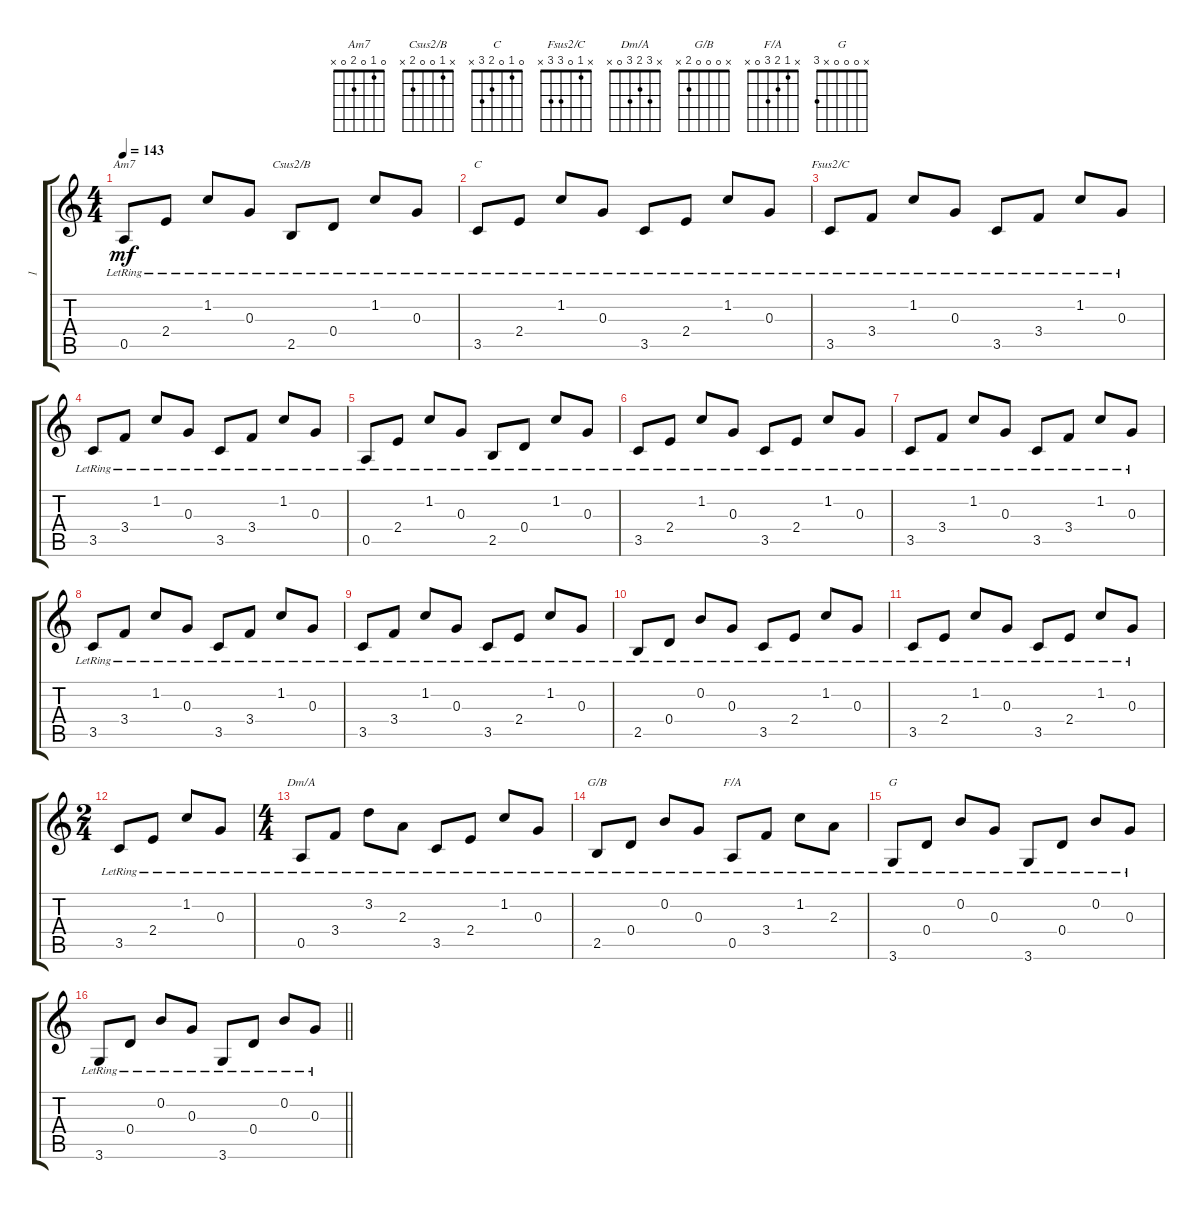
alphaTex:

\track ("1" "1") {instrument acousticguitarsteel}
\staff {score tabs}
\tuning (E4 B3 G3 D3 A2 E2) {hide}
\chord ("Am7" 0 1 0 2 0 x)
\chord ("Csus2/B" x 1 0 0 2 x)
\chord ("C" 0 1 0 2 3 x)
\chord ("Fsus2/C" x 1 0 3 3 x)
\chord ("Dm/A" x 3 2 3 0 x)
\chord ("G/B" x 0 0 0 2 x)
\chord ("F/A" x 1 2 3 0 x)
\chord ("G" x 0 0 0 x 3)
\ts (4 4)
\tempo 143
\clef g2
\ks c
0.5{lr}.8{ch "Am7" dy mf} 2.4{lr}.8 1.2{lr}.8 0.3{lr}.8 2.5{lr}.8{ch "Csus2/B"} 0.4{lr}.8 1.2{lr}.8 0.3{lr}.8 |
3.5{lr}.8{ch "C"} 2.4{lr}.8 1.2{lr}.8 0.3{lr}.8 3.5{lr}.8 2.4{lr}.8 1.2{lr}.8 0.3{lr}.8 |
3.5{lr}.8{ch "Fsus2/C"} 3.4{lr}.8 1.2{lr}.8 0.3{lr}.8 3.5{lr}.8 3.4{lr}.8 1.2{lr}.8 0.3{lr}.8 |
3.5{lr}.8 3.4{lr}.8 1.2{lr}.8 0.3{lr}.8 3.5{lr}.8 3.4{lr}.8 1.2{lr}.8 0.3{lr}.8 |
0.5{lr}.8 2.4{lr}.8 1.2{lr}.8 0.3{lr}.8 2.5{lr}.8 0.4{lr}.8 1.2{lr}.8 0.3{lr}.8 |
3.5{lr}.8 2.4{lr}.8 1.2{lr}.8 0.3{lr}.8 3.5{lr}.8 2.4{lr}.8 1.2{lr}.8 0.3{lr}.8 |
3.5{lr}.8 3.4{lr}.8 1.2{lr}.8 0.3{lr}.8 3.5{lr}.8 3.4{lr}.8 1.2{lr}.8 0.3{lr}.8 |
3.5{lr}.8 3.4{lr}.8 1.2{lr}.8 0.3{lr}.8 3.5{lr}.8 3.4{lr}.8 1.2{lr}.8 0.3{lr}.8 |
3.5{lr}.8 3.4{lr}.8 1.2{lr}.8 0.3{lr}.8 3.5{lr}.8 2.4{lr}.8 1.2{lr}.8 0.3{lr}.8 |
2.5{lr}.8 0.4{lr}.8 0.2{lr}.8 0.3{lr}.8 3.5{lr}.8 2.4{lr}.8 1.2{lr}.8 0.3{lr}.8 |
3.5{lr}.8 2.4{lr}.8 1.2{lr}.8 0.3{lr}.8 3.5{lr}.8 2.4{lr}.8 1.2{lr}.8 0.3{lr}.8 |
\ts (2 4)
3.5{lr}.8 2.4{lr}.8 1.2{lr}.8 0.3{lr}.8 |
\ts (4 4)
0.5{lr}.8{ch "Dm/A"} 3.4{lr}.8 3.2{lr}.8 2.3{lr}.8 3.5{lr}.8 2.4{lr}.8 1.2{lr}.8 0.3{lr}.8 |
2.5{lr}.8{ch "G/B"} 0.4{lr}.8 0.2{lr}.8 0.3{lr}.8 0.5{lr}.8{ch "F/A"} 3.4{lr}.8 1.2{lr}.8 2.3{lr}.8 |
3.6{lr}.8{ch "G"} 0.4{lr}.8 0.2{lr}.8 0.3{lr}.8 3.6{lr}.8 0.4{lr}.8 0.2{lr}.8 0.3{lr}.8 |
\barLineRight lightlight
3.6{lr}.8 0.4{lr}.8 0.2{lr}.8 0.3{lr}.8 3.6{lr}.8 0.4{lr}.8 0.2{lr}.8 0.3{lr}.8
